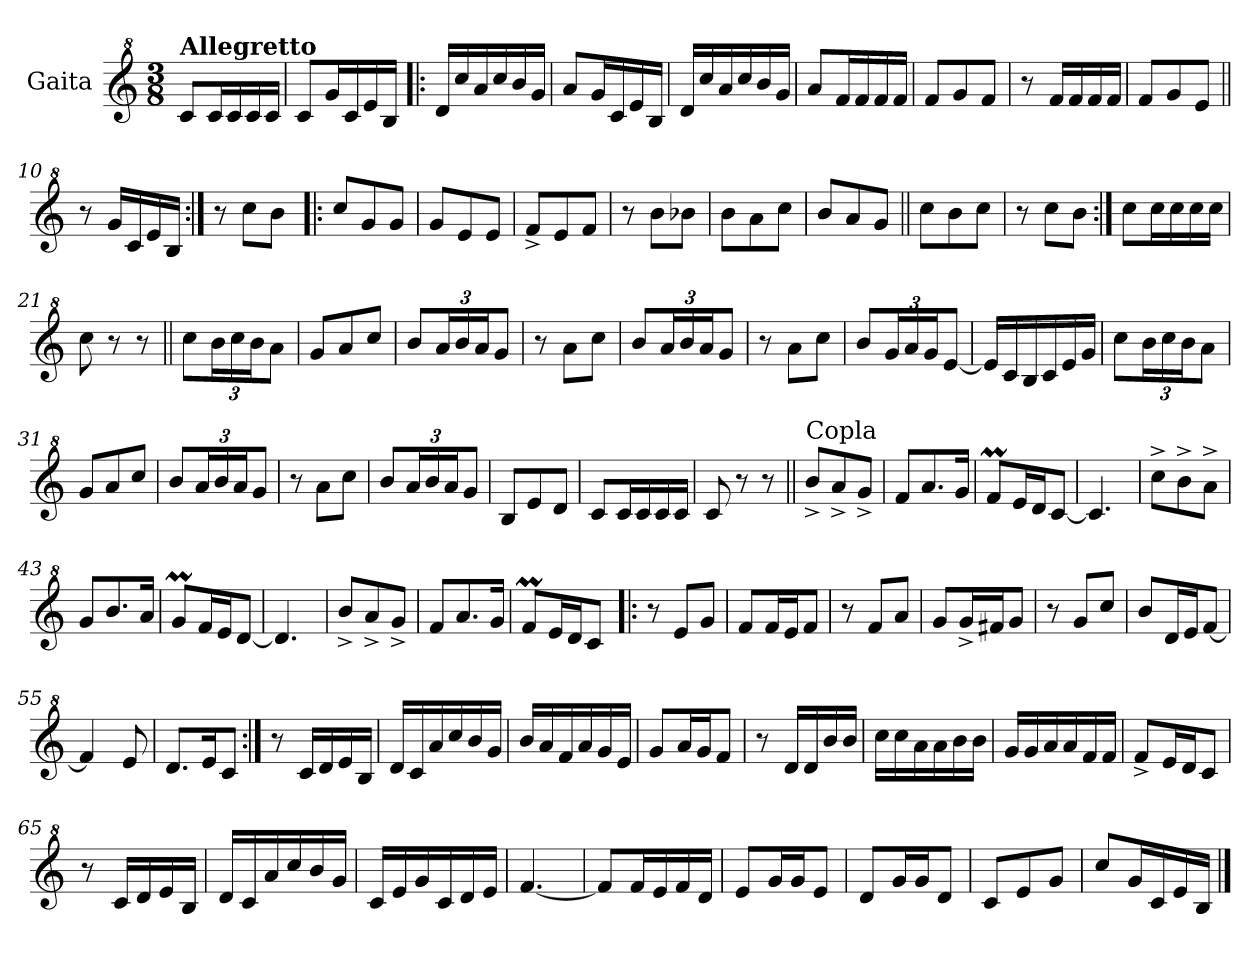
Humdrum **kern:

**kern
*part1
*staff1
*I"Gaita
*clefG^2
*k[]
*M3/8
=1
!LO:TX:a:B:t=Allegretto
8cc/L
16cc/L
16cc/
16cc/
16cc/JJ
=2
8cc/L
16gg/L
16cc/
16ee/
16b/JJ
=3!|:
16dd/LL
16ccc/
16aa/
16ccc/
16bb/
16gg/JJ
=4
8aa/L
16gg/L
16cc/
16ee/
16b/JJ
=5
16dd/LL
16ccc/
16aa/
16ccc/
16bb/
16gg/JJ
=6
8aa/L
16ff/L
16ff/
16ff/
16ff/JJ
=7
8ff/L
8gg/
8ff/J
=8
8r
16ff/LL
16ff/
16ff/
16ff/JJ
!!LO:LB:g=z
=9
8ff/L
8gg/
8ee/J
=10||
8r
16gg/LL
16cc/
16ee/
16b/JJ
=11:|!
8r
8ccc\L
8bb\J
=12!|:
8ccc/L
8gg/
8gg/J
=13
8gg/L
8ee/
8ee/J
=14
8ff^/L
8ee/
8ff/J
=15
8r
8bb\L
8bb-X\J
=16
8bb\L
8aa\
8ccc\J
=17
8bb/L
8aa/
8gg/J
=18||
8ccc\L
8bb\
8ccc\J
=19
8r
8ccc\L
8bb\J
!!LO:LB:g=z
=20:|!
8ccc\L
16ccc\L
16ccc\
16ccc\
16ccc\JJ
=21
8ccc\
8r
8r
=22||
8ccc\L
*Xbrackettup
24bb\L
24ccc\
24bb\J
8aa\J
=23
8gg/L
8aa/
8ccc/J
=24
8bb/L
24aa/L
24bb/
24aa/J
8gg/J
=25
8r
8aa\L
8ccc\J
=26
8bb/L
24aa/L
24bb/
24aa/J
8gg/J
=27
8r
8aa\L
8ccc\J
=28
8bb/L
24gg/L
24aa/
24gg/J
[8ee/J
!!LO:LB:g=z
=29
16ee/LL]
16cc/
16b/
16cc/
16ee/
16gg/JJ
=30
8ccc\L
24bb\L
24ccc\
24bb\J
8aa\J
=31
8gg/L
8aa/
8ccc/J
=32
8bb/L
24aa/L
24bb/
24aa/J
8gg/J
=33
8r
8aa\L
8ccc\J
=34
8bb/L
24aa/L
24bb/
24aa/J
8gg/J
=35
8b/L
8ee/
8dd/J
=36
8cc/L
16cc/L
16cc/
16cc/
16cc/JJ
=37
8cc/
8r
8r
!!LO:LB:g=z
=38||
!LO:TX:a:t=Copla
8bb^/L
8aa^/
8gg^/J
=39
8ff/L
8.aa/
16gg/Jk
=40
8ffM/L
16ee/L
16dd/J
[8cc/J
=41
4.cc/]
=42
8ccc^\L
8bb^\
8aa^\J
=43
8gg/L
8.bb/
16aa/Jk
=44
8ggM/L
16ff/L
16ee/J
[8dd/J
=45
4.dd/]
=46
8bb^/L
8aa^/
8gg^/J
=47
8ff/L
8.aa/
16gg/Jk
=48
8ffM/L
16ee/L
16dd/J
8cc/J
=49!|:
8r
8ee/L
8gg/J
!!LO:LB:g=z
=50
8ff/L
16ff/L
16ee/J
8ff/J
=51
8r
8ff/L
8aa/J
=52
8gg/L
16gg^/L
16ff#X/J
8gg/J
=53
8r
8gg/L
8ccc/J
=54
8bb/L
16dd/L
16ee/J
[8ff/J
=55
4ff/]
8ee/
=56
8.dd/L
16ee/K
8cc/J
=57:|!
8r
16cc/LL
16dd/
16ee/
16b/JJ
=58
16dd/LL
16cc/
16aa/
16ccc/
16bb/
16gg/JJ
=59
16bb/LL
16aa/
16ff/
16aa/
16gg/
16ee/JJ
!!LO:LB:g=z
=60
8gg/L
16aa/L
16gg/J
8ff/J
=61
8r
16dd/LL
16dd/
16bb/
16bb/JJ
=62
16ccc\LL
16ccc\
16aa\
16aa\
16bb\
16bb\JJ
=63
16gg/LL
16gg/
16aa/
16aa/
16ff/
16ff/JJ
=64
8ff^/L
16ee/L
16dd/J
8cc/J
=65
8r
16cc/LL
16dd/
16ee/
16b/JJ
=66
16dd/LL
16cc/
16aa/
16ccc/
16bb/
16gg/JJ
=67
16cc/LL
16ee/
16gg/
16cc/
16dd/
16ee/JJ
=68
[4.ff/
!!LO:LB:g=z
=69
8ff/L]
16ff/L
16ee/
16ff/
16dd/JJ
=70
8ee/L
16gg/L
16gg/J
8ee/J
=71
8dd/L
16gg/L
16gg/J
8dd/J
=72
8cc/L
8ee/
8gg/J
=73
8ccc/L
16gg/L
16cc/
16ee/
16b/JJ
==
*-
